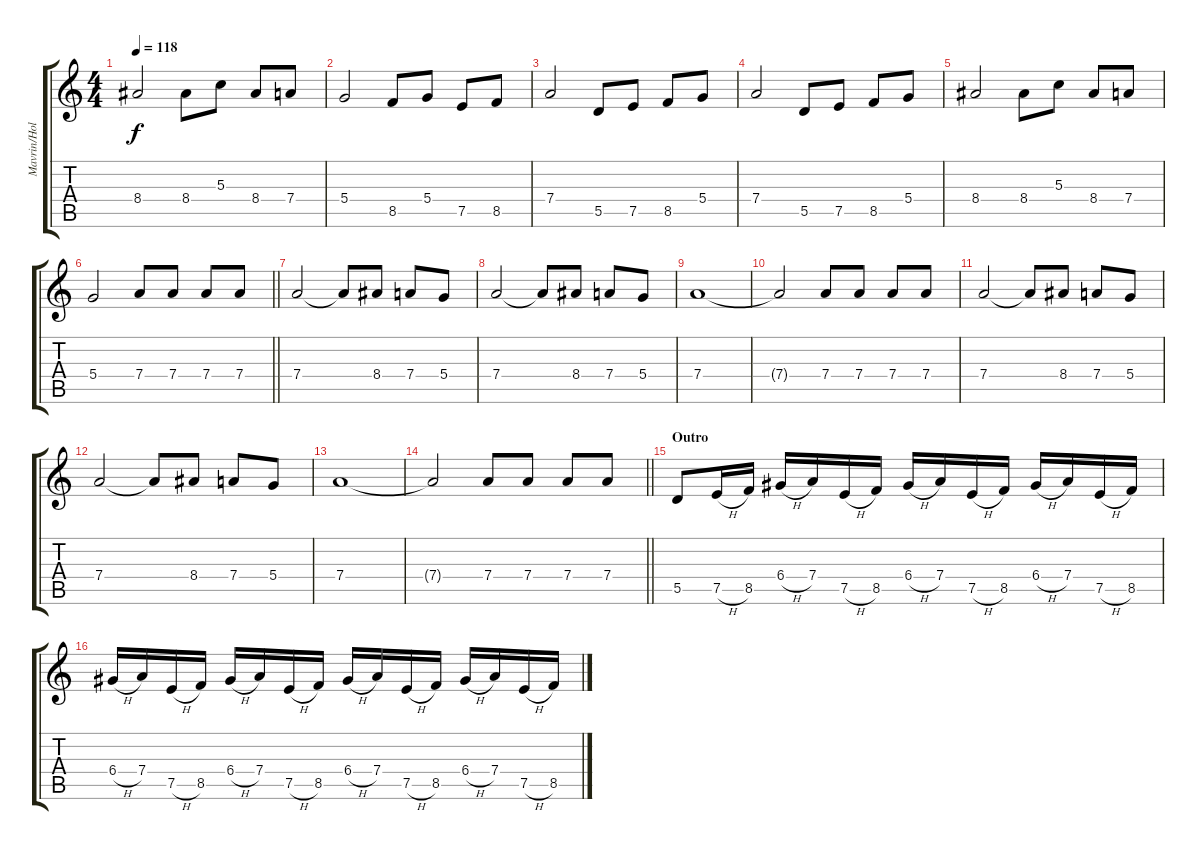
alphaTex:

\track ("Mavrin/Holstinin" "Mavrin/Hol") {instrument distortionguitar}
\staff {score tabs}
\tuning (E4 B3 G3 D3 A2 E2) {hide}
\ts (4 4)
\tempo 118
\clef g2
\ks c
8.4.2{dy f} 8.4.8 5.3.8 8.4.8 7.4.8 |
5.4.2 8.5.8 5.4.8 7.5.8 8.5.8 |
7.4.2 5.5.8 7.5.8 8.5.8 5.4.8 |
7.4.2 5.5.8 7.5.8 8.5.8 5.4.8 |
8.4.2 8.4.8 5.3.8 8.4.8 7.4.8 |
\barLineRight lightlight
5.4.2 7.4.8 7.4.8 7.4.8 7.4.8 |
7.4.2 7.4{t}.8 8.4.8 7.4.8 5.4.8 |
7.4.2 7.4{t}.8 8.4.8 7.4.8 5.4.8 |
7.4.1 |
7.4{t}.2 7.4.8 7.4.8 7.4.8 7.4.8 |
7.4.2 7.4{t}.8 8.4.8 7.4.8 5.4.8 |
7.4.2 7.4{t}.8 8.4.8 7.4.8 5.4.8 |
7.4.1 |
\barLineRight lightlight
7.4{t}.2 7.4.8 7.4.8 7.4.8 7.4.8 |
\section ("" "Outro")
5.5.8 7.5{h}.16 8.5.16 6.4{h}.16 7.4.16 7.5{h}.16 8.5.16 6.4{h}.16 7.4.16 7.5{h}.16 8.5.16 6.4{h}.16 7.4.16 7.5{h}.16 8.5.16 |
6.4{h}.16 7.4.16 7.5{h}.16 8.5.16 6.4{h}.16 7.4.16 7.5{h}.16 8.5.16 6.4{h}.16 7.4.16 7.5{h}.16 8.5.16 6.4{h}.16 7.4.16 7.5{h}.16 8.5.16
